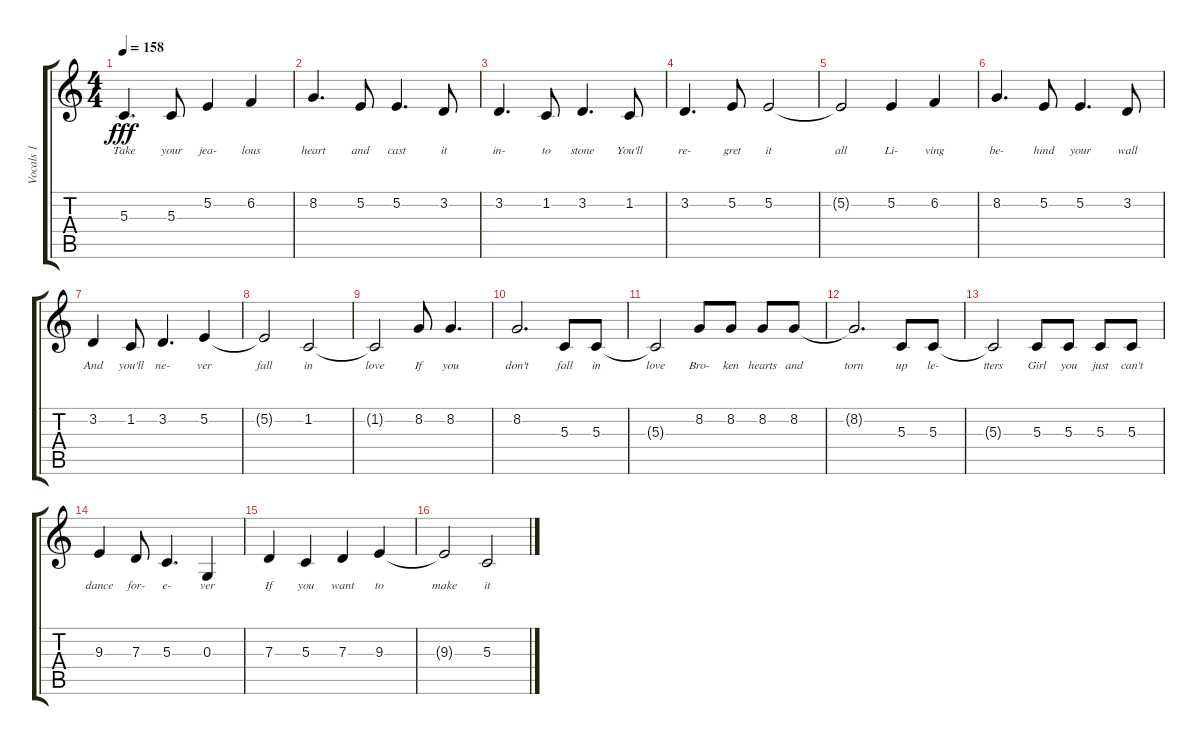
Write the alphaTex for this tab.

\track ("Vocals 1" "Vocals 1") {instrument tenorsax}
\staff {score tabs}
\tuning (E4 B3 G3 D3 A2 E2) {hide}
\ts (4 4)
\tempo 158
\clef g2
\ks c
5.3{t}.4{d lyrics (0 "Take") lyrics (1 "") lyrics (2 "") lyrics (3 "") lyrics (4 "") dy fff} 5.3.8{lyrics (0 "your") lyrics (1 "") lyrics (2 "") lyrics (3 "") lyrics (4 "")} 5.2.4{lyrics (0 "jea-") lyrics (1 "") lyrics (2 "") lyrics (3 "") lyrics (4 "")} 6.2.4{lyrics (0 "lous") lyrics (1 "") lyrics (2 "") lyrics (3 "") lyrics (4 "")} |
8.2.4{d lyrics (0 "heart") lyrics (1 "") lyrics (2 "") lyrics (3 "") lyrics (4 "")} 5.2.8{lyrics (0 "and") lyrics (1 "") lyrics (2 "") lyrics (3 "") lyrics (4 "")} 5.2.4{d lyrics (0 "cast") lyrics (1 "") lyrics (2 "") lyrics (3 "") lyrics (4 "")} 3.2.8{lyrics (0 "it") lyrics (1 "") lyrics (2 "") lyrics (3 "") lyrics (4 "")} |
3.2.4{d lyrics (0 "in-") lyrics (1 "") lyrics (2 "") lyrics (3 "") lyrics (4 "")} 1.2.8{lyrics (0 "to") lyrics (1 "") lyrics (2 "") lyrics (3 "") lyrics (4 "")} 3.2.4{d lyrics (0 "stone") lyrics (1 "") lyrics (2 "") lyrics (3 "") lyrics (4 "")} 1.2.8{lyrics (0 "You'll") lyrics (1 "") lyrics (2 "") lyrics (3 "") lyrics (4 "")} |
3.2.4{d lyrics (0 "re-") lyrics (1 "") lyrics (2 "") lyrics (3 "") lyrics (4 "")} 5.2.8{lyrics (0 "gret") lyrics (1 "") lyrics (2 "") lyrics (3 "") lyrics (4 "")} 5.2.2{lyrics (0 "it") lyrics (1 "") lyrics (2 "") lyrics (3 "") lyrics (4 "")} |
5.2{t}.2{lyrics (0 "all") lyrics (1 "") lyrics (2 "") lyrics (3 "") lyrics (4 "")} 5.2.4{lyrics (0 "Li-") lyrics (1 "") lyrics (2 "") lyrics (3 "") lyrics (4 "")} 6.2.4{lyrics (0 "ving") lyrics (1 "") lyrics (2 "") lyrics (3 "") lyrics (4 "")} |
8.2.4{d lyrics (0 "be-") lyrics (1 "") lyrics (2 "") lyrics (3 "") lyrics (4 "")} 5.2.8{lyrics (0 "hind") lyrics (1 "") lyrics (2 "") lyrics (3 "") lyrics (4 "")} 5.2.4{d lyrics (0 "your") lyrics (1 "") lyrics (2 "") lyrics (3 "") lyrics (4 "")} 3.2.8{lyrics (0 "wall") lyrics (1 "") lyrics (2 "") lyrics (3 "") lyrics (4 "")} |
3.2.4{lyrics (0 "And") lyrics (1 "") lyrics (2 "") lyrics (3 "") lyrics (4 "")} 1.2.8{lyrics (0 "you'll") lyrics (1 "") lyrics (2 "") lyrics (3 "") lyrics (4 "")} 3.2.4{d lyrics (0 "ne-") lyrics (1 "") lyrics (2 "") lyrics (3 "") lyrics (4 "")} 5.2.4{lyrics (0 "ver") lyrics (1 "") lyrics (2 "") lyrics (3 "") lyrics (4 "")} |
5.2{t}.2{lyrics (0 "fall") lyrics (1 "") lyrics (2 "") lyrics (3 "") lyrics (4 "")} 1.2.2{lyrics (0 "in") lyrics (1 "") lyrics (2 "") lyrics (3 "") lyrics (4 "")} |
1.2{t}.2{lyrics (0 "love") lyrics (1 "") lyrics (2 "") lyrics (3 "") lyrics (4 "")} 8.2.8{lyrics (0 "If") lyrics (1 "") lyrics (2 "") lyrics (3 "") lyrics (4 "")} 8.2.4{d lyrics (0 "you") lyrics (1 "") lyrics (2 "") lyrics (3 "") lyrics (4 "")} |
8.2.2{d lyrics (0 "don't") lyrics (1 "") lyrics (2 "") lyrics (3 "") lyrics (4 "")} 5.3.8{lyrics (0 "fall") lyrics (1 "") lyrics (2 "") lyrics (3 "") lyrics (4 "")} 5.3.8{lyrics (0 "in") lyrics (1 "") lyrics (2 "") lyrics (3 "") lyrics (4 "")} |
5.3{t}.2{lyrics (0 "love") lyrics (1 "") lyrics (2 "") lyrics (3 "") lyrics (4 "")} 8.2.8{lyrics (0 "Bro-") lyrics (1 "") lyrics (2 "") lyrics (3 "") lyrics (4 "")} 8.2.8{lyrics (0 "ken") lyrics (1 "") lyrics (2 "") lyrics (3 "") lyrics (4 "")} 8.2.8{lyrics (0 "hearts") lyrics (1 "") lyrics (2 "") lyrics (3 "") lyrics (4 "")} 8.2.8{lyrics (0 "and") lyrics (1 "") lyrics (2 "") lyrics (3 "") lyrics (4 "")} |
8.2{t}.2{d lyrics (0 "torn") lyrics (1 "") lyrics (2 "") lyrics (3 "") lyrics (4 "")} 5.3.8{lyrics (0 "up") lyrics (1 "") lyrics (2 "") lyrics (3 "") lyrics (4 "")} 5.3.8{lyrics (0 "le-") lyrics (1 "") lyrics (2 "") lyrics (3 "") lyrics (4 "")} |
5.3{t}.2{lyrics (0 "tters") lyrics (1 "") lyrics (2 "") lyrics (3 "") lyrics (4 "")} 5.3.8{lyrics (0 "Girl") lyrics (1 "") lyrics (2 "") lyrics (3 "") lyrics (4 "")} 5.3.8{lyrics (0 "you") lyrics (1 "") lyrics (2 "") lyrics (3 "") lyrics (4 "")} 5.3.8{lyrics (0 "just") lyrics (1 "") lyrics (2 "") lyrics (3 "") lyrics (4 "")} 5.3.8{lyrics (0 "can't") lyrics (1 "") lyrics (2 "") lyrics (3 "") lyrics (4 "")} |
9.3.4{lyrics (0 "dance") lyrics (1 "") lyrics (2 "") lyrics (3 "") lyrics (4 "")} 7.3.8{lyrics (0 "for-") lyrics (1 "") lyrics (2 "") lyrics (3 "") lyrics (4 "")} 5.3.4{d lyrics (0 "e-") lyrics (1 "") lyrics (2 "") lyrics (3 "") lyrics (4 "")} 0.3.4{lyrics (0 "ver") lyrics (1 "") lyrics (2 "") lyrics (3 "") lyrics (4 "")} |
7.3.4{lyrics (0 "If") lyrics (1 "") lyrics (2 "") lyrics (3 "") lyrics (4 "")} 5.3.4{lyrics (0 "you") lyrics (1 "") lyrics (2 "") lyrics (3 "") lyrics (4 "")} 7.3.4{lyrics (0 "want") lyrics (1 "") lyrics (2 "") lyrics (3 "") lyrics (4 "")} 9.3.4{lyrics (0 "to") lyrics (1 "") lyrics (2 "") lyrics (3 "") lyrics (4 "")} |
9.3{t}.2{lyrics (0 "make") lyrics (1 "") lyrics (2 "") lyrics (3 "") lyrics (4 "")} 5.3.2{lyrics (0 "it") lyrics (1 "") lyrics (2 "") lyrics (3 "") lyrics (4 "")}
